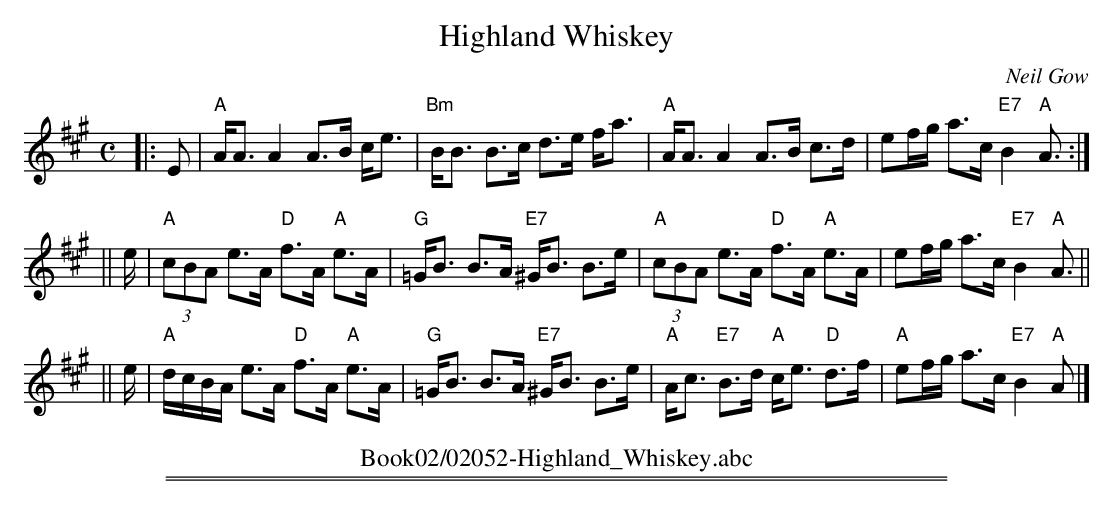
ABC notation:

X:1
T: Highland Whiskey
C:Neil Gow
M:C
L:1/8
K:A
|: E \
| "A"A<A A2 A>B c<e | "Bm"B<B B>c d>e f<a \
| "A"A<A A2 A>B c>d | ef/g/ a>c "E7"B2 "A"A> :|
|| e \
| "A"(3cBA e>A "D"f>A "A"e>A | "G"=G<B B>A "E7"^G<B B>e \
| "A"(3cBA e>A "D"f>A "A"e>A | ef/g/ a>c "E7"B2 "A"A> ||
|| e \
| "A"d/c/B/A/ e>A "D"f>A "A"e>A | "G"=G<B B>A "E7"^G<B B>e \
| "A"A<c "E7"B>d "A"c<e "D"d>f | "A"ef/g/ a>c "E7"B2 "A"A |]
